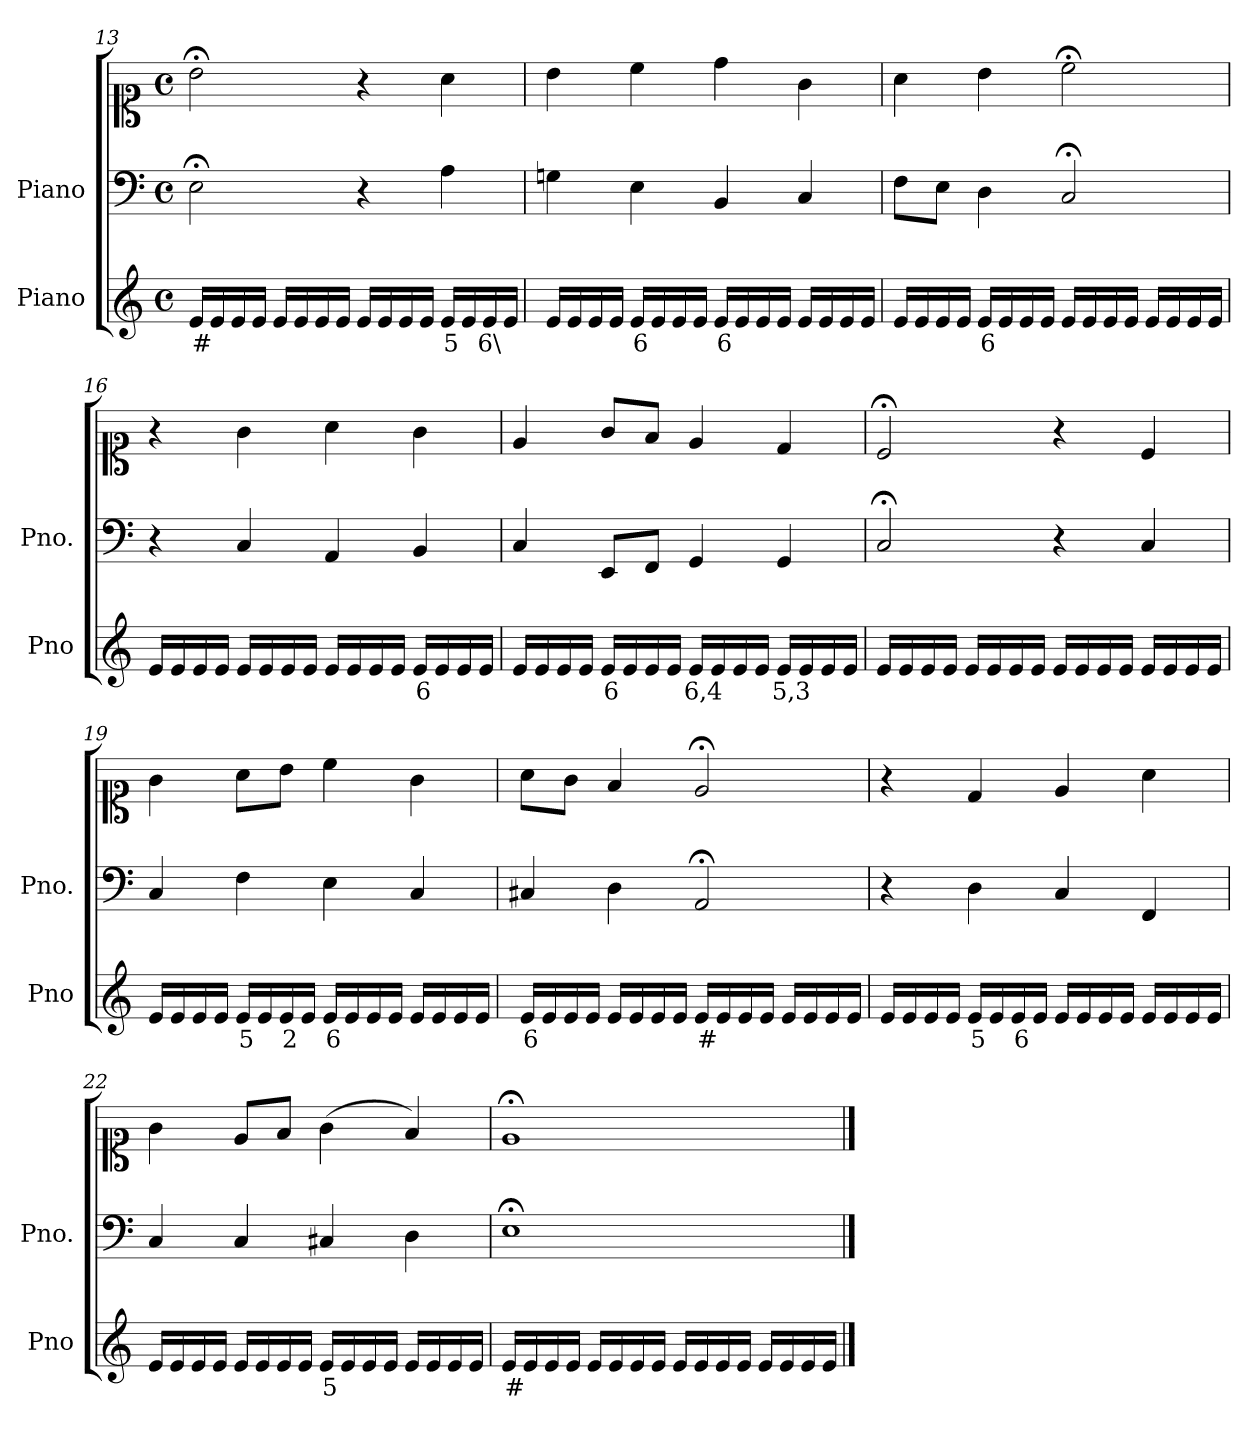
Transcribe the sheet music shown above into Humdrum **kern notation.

**kern	**text	**kern	**kern
*part2	*part2	*part1	*part1
*staff3	*staff3	*staff2	*staff1
*I"Piano	*	*I"Piano	*
*I'Pno	*	*I'Pno.	*
*clefG2	*	*clefF4	*clefC1
*k[]	*	*k[]	*k[]
*M4/4	*	*M4/4	*M4/4
*met(c)	*	*met(c)	*met(c)
=13	=13	=13	=13
!	!LO:LY:b	!	!
16e/LL	#	2E;<\	2b;<\
16e/	.	.	.
16e/	.	.	.
16e/JJ	.	.	.
16e/LL	.	.	.
16e/	.	.	.
16e/	.	.	.
16e/JJ	.	.	.
16e/LL	.	4r	4r
16e/	.	.	.
16e/	.	.	.
16e/JJ	.	.	.
!	!LO:LY:b	!	!
16e/LL	5	4A\	4a\
16e/	.	.	.
!	!LO:LY:b	!	!
16e/	6\	.	.
16e/JJ	.	.	.
=14	=14	=14	=14
16e/LL	.	4Gn\	4b\
16e/	.	.	.
16e/	.	.	.
16e/JJ	.	.	.
!	!LO:LY:b	!	!
16e/LL	6	4E\	4cc\
16e/	.	.	.
16e/	.	.	.
16e/JJ	.	.	.
!	!LO:LY:b	!	!
16e/LL	6	4BB/	4dd\
16e/	.	.	.
16e/	.	.	.
16e/JJ	.	.	.
16e/LL	.	4C/	4g\
16e/	.	.	.
16e/	.	.	.
16e/JJ	.	.	.
=15	=15	=15	=15
16e/LL	.	8F\L	4a\
16e/	.	.	.
!	!LO:LY:b	!	!
16e/	_	8E\J	.
16e/JJ	.	.	.
!	!LO:LY:b	!	!
16e/LL	6	4D\	4b\
16e/	.	.	.
16e/	.	.	.
16e/JJ	.	.	.
16e/LL	.	2C;</	2cc;<\
16e/	.	.	.
16e/	.	.	.
16e/JJ	.	.	.
16e/LL	.	.	.
16e/	.	.	.
16e/	.	.	.
16e/JJ	.	.	.
=16	=16	=16	=16
16e/LL	.	4r	4r
16e/	.	.	.
16e/	.	.	.
16e/JJ	.	.	.
16e/LL	.	4C/	4g\
16e/	.	.	.
16e/	.	.	.
16e/JJ	.	.	.
16e/LL	.	4AA/	4a\
16e/	.	.	.
16e/	.	.	.
16e/JJ	.	.	.
!	!LO:LY:b	!	!
16e/LL	6	4BB/	4g\
16e/	.	.	.
16e/	.	.	.
16e/JJ	.	.	.
=17	=17	=17	=17
16e/LL	.	4C/	4e/
16e/	.	.	.
16e/	.	.	.
16e/JJ	.	.	.
!	!LO:LY:b	!	!
16e/LL	6	8EE/L	8g/L
16e/	.	.	.
16e/	.	8FF/J	8f/J
16e/JJ	.	.	.
!	!LO:LY:b	!	!
16e/LL	6,4	4GG/	4e/
16e/	.	.	.
16e/	.	.	.
16e/JJ	.	.	.
!	!LO:LY:b	!	!
16e/LL	5,3	4GG/	4d/
16e/	.	.	.
16e/	.	.	.
16e/JJ	.	.	.
=18	=18	=18	=18
16e/LL	.	2C;</	2c;</
16e/	.	.	.
16e/	.	.	.
16e/JJ	.	.	.
16e/LL	.	.	.
16e/	.	.	.
16e/	.	.	.
16e/JJ	.	.	.
16e/LL	.	4r	4r
16e/	.	.	.
16e/	.	.	.
16e/JJ	.	.	.
16e/LL	.	4C/	4c/
16e/	.	.	.
16e/	.	.	.
16e/JJ	.	.	.
=19	=19	=19	=19
16e/LL	.	4C/	4g\
16e/	.	.	.
16e/	.	.	.
16e/JJ	.	.	.
!	!LO:LY:b	!	!
16e/LL	5	4F\	8a\L
16e/	.	.	.
!	!LO:LY:b	!	!
16e/	2	.	8b\J
16e/JJ	.	.	.
!	!LO:LY:b	!	!
16e/LL	6	4E\	4cc\
16e/	.	.	.
16e/	.	.	.
16e/JJ	.	.	.
16e/LL	.	4C/	4g\
16e/	.	.	.
16e/	.	.	.
16e/JJ	.	.	.
=20	=20	=20	=20
!	!LO:LY:b	!	!
16e/LL	6	4C#X/	8a\L
16e/	.	.	.
16e/	.	.	8g\J
16e/JJ	.	.	.
16e/LL	.	4D\	4f/
16e/	.	.	.
16e/	.	.	.
16e/JJ	.	.	.
!	!LO:LY:b	!	!
16e/LL	#	2AA;</	2e;</
16e/	.	.	.
16e/	.	.	.
16e/JJ	.	.	.
16e/LL	.	.	.
16e/	.	.	.
16e/	.	.	.
16e/JJ	.	.	.
=21	=21	=21	=21
16e/LL	.	4r	4r
16e/	.	.	.
16e/	.	.	.
16e/JJ	.	.	.
!	!LO:LY:b	!	!
16e/LL	5	4D\	4d/
16e/	.	.	.
!	!LO:LY:b	!	!
16e/	6	.	.
16e/JJ	.	.	.
16e/LL	.	4C/	4e/
16e/	.	.	.
16e/	.	.	.
16e/JJ	.	.	.
16e/LL	.	4FF/	4a\
16e/	.	.	.
16e/	.	.	.
16e/JJ	.	.	.
=22	=22	=22	=22
16e/LL	.	4C/	4g\
16e/	.	.	.
16e/	.	.	.
16e/JJ	.	.	.
16e/LL	.	4C/	8e/L
16e/	.	.	.
16e/	.	.	8f/J
16e/JJ	.	.	.
!	!LO:LY:b	!	!
16e/LL	5	4C#X/	(>4g\
16e/	.	.	.
16e/	.	.	.
16e/JJ	.	.	.
16e/LL	.	4D\	4f/)
16e/	.	.	.
16e/	.	.	.
16e/JJ	.	.	.
=23	=23	=23	=23
!	!LO:LY:b	!	!
16e/LL	#	1E;<	1e;<
16e/	.	.	.
16e/	.	.	.
16e/JJ	.	.	.
16e/LL	.	.	.
16e/	.	.	.
16e/	.	.	.
16e/JJ	.	.	.
16e/LL	.	.	.
16e/	.	.	.
16e/	.	.	.
16e/JJ	.	.	.
16e/LL	.	.	.
16e/	.	.	.
16e/	.	.	.
16e/JJ	.	.	.
==	==	==	==
*-	*-	*-	*-
